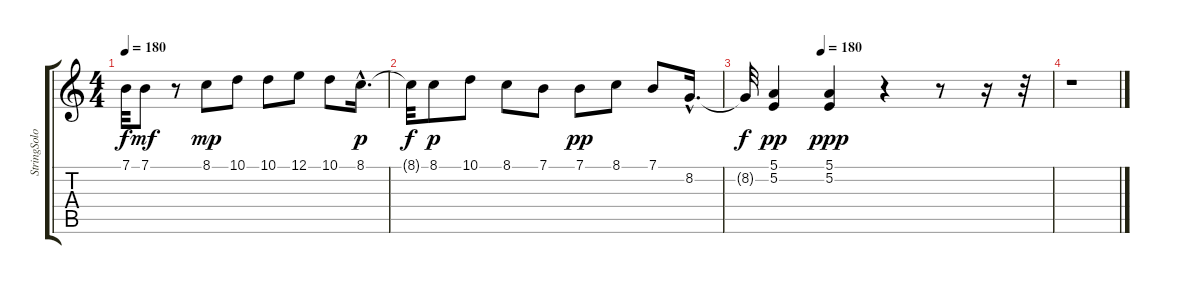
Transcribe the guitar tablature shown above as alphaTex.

\track ("StringSolo" "StringSolo") {instrument stringensemble1}
\staff {score tabs}
\tuning (E4 B3 G3 D3 A2 E2) {hide}
\ts (4 4)
\tempo 180
\clef g2
\ks c
7.1{t}.32{dy f} 7.1.8{dy mf} r.8 8.1.8{dy mp} 10.1.8 10.1.8 12.1.8 10.1.8 8.1{hac}.16{d dy p} |
8.1{t}.32{dy f} 8.1.8{dy p} 10.1.8 8.1.8 7.1.8 7.1.8{dy pp} 8.1.8 7.1.8 8.2{hac}.16{d} |
\tempo (180 0.25)
8.2{t}.32{dy f} (5.1 5.2).4{dy pp} (5.1 5.2).4{dy ppp} r.4 r.8 r.16 r.32 |
r.1
